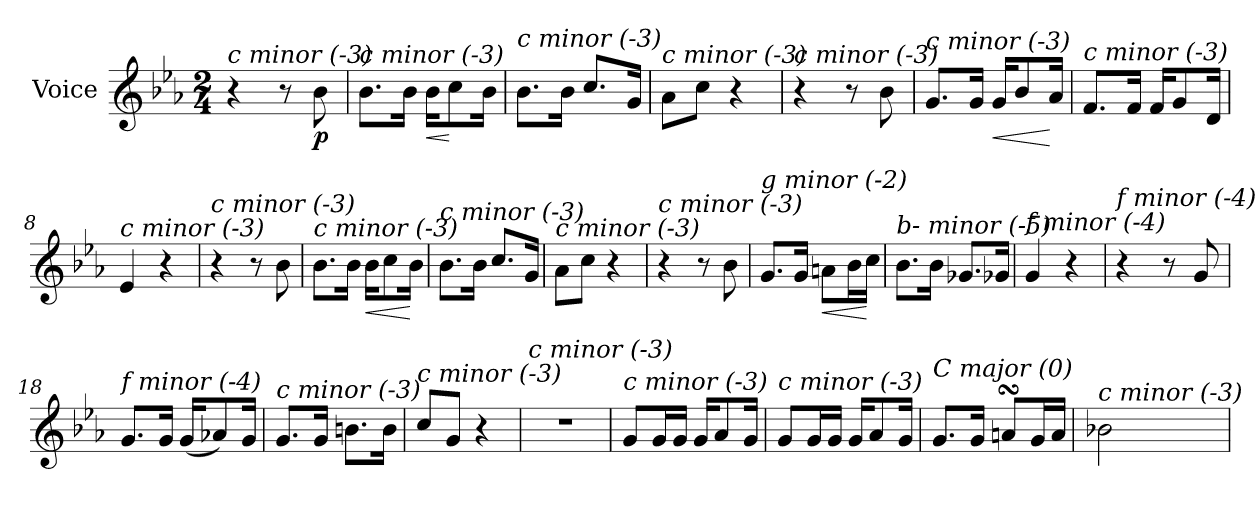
**kern	**dynam
*part1	*part1
*staff1	*staff1
*I"Voice	*
*clefG2	*
*k[b-e-a-]	*
*E-:	*
*M2/4	*
=1	=1
!LO:TX:i:t=c minor (-3)	!
4r	.
8r	.
!	!LO:DY:b
8b-\	p
=2	=2
!LO:TX:i:t=c minor (-3)	!
8.b-\L	.
16b-\Jk	.
!	!LO:HP:b
16b-\KL	<
8cc\	[
16b-\Jk	.
=3	=3
!LO:TX:i:t=c minor (-3)	!
8.b-\L	.
16b-\Jk	.
8.cc/L	.
16g/Jk	.
=4	=4
!LO:TX:i:t=c minor (-3)	!
8a-\L	.
8cc\J	.
4r	.
=5	=5
!LO:TX:i:t=c minor (-3)	!
4r	.
8r	.
8b-\	.
=6	=6
!LO:TX:i:t=c minor (-3)	!
8.g/L	.
16g/Jk	.
!	!LO:HP:b
16g/KL	<
8b-/	.
16a-/Jk	[
!!LO:LB:g=z
=7	=7
!LO:TX:i:t=c minor (-3)	!
8.f/L	.
16f/Jk	.
16f/KL	.
8g/	.
16d/Jk	.
=8	=8
!LO:TX:i:t=c minor (-3)	!
4e-/	.
4r	.
=9	=9
!LO:TX:i:t=c minor (-3)	!
4r	.
8r	.
8b-\	.
=10	=10
!LO:TX:i:t=c minor (-3)	!
8.b-\L	.
16b-\Jk	.
!	!LO:HP:b
16b-\KL	<
8cc\	.
16b-\Jk	[
=11	=11
!LO:TX:i:t=c minor (-3)	!
8.b-\L	.
16b-\Jk	.
8.cc/L	.
16g/Jk	.
=12	=12
!LO:TX:i:t=c minor (-3)	!
8a-\L	.
8cc\J	.
4r	.
=13	=13
!LO:TX:i:t=c minor (-3)	!
4r	.
8r	.
8b-\	.
!!LO:LB:g=z
=14	=14
!LO:TX:i:t=g minor (-2)	!
8.g/L	.
16g/Jk	.
!	!LO:HP:b
8an\L	<
16b-\L	.
16cc\JJ	[
=15	=15
!LO:TX:i:t=b- minor (-5)	!
8.b-\L	.
16b-\Jk	.
8.g-Xi/L	.
16g-Xi/Jk	.
=16	=16
!LO:TX:i:t=f minor (-4)	!
4g/	.
4r	.
=17	=17
!LO:TX:i:t=f minor (-4)	!
4r	.
8r	.
8g/	.
=18	=18
!LO:TX:i:t=f minor (-4)	!
8.g/L	.
16g/Jk	.
(<16g/KL	.
8a-X/)	.
16g/Jk	.
=19	=19
!LO:TX:i:t=c minor (-3)	!
8.g/L	.
16g/Jk	.
8.bn\L	.
16b\Jk	.
!!LO:LB:g=z
=20	=20
!LO:TX:i:t=c minor (-3)	!
8cc/L	.
8g/J	.
4r	.
=21	=21
!LO:TX:i:t=c minor (-3)	!
2r	.
=22	=22
!LO:TX:i:t=c minor (-3)	!
8g/L	.
16g/L	.
16g/JJ	.
16g/KL	.
8a-/	.
16g/Jk	.
=23	=23
!LO:TX:i:t=c minor (-3)	!
8g/L	.
16g/L	.
16g/JJ	.
16g/KL	.
8a-/	.
16g/Jk	.
=24	=24
!LO:TX:i:t=C major (0)	!
8.g/L	.
16g/Jk	.
8ansSsS/L	.
16g/L	.
16a/JJ	.
=25	=25
!LO:TX:i:t=c minor (-3)	!
2b-X\	.
=	=
*-	*-
